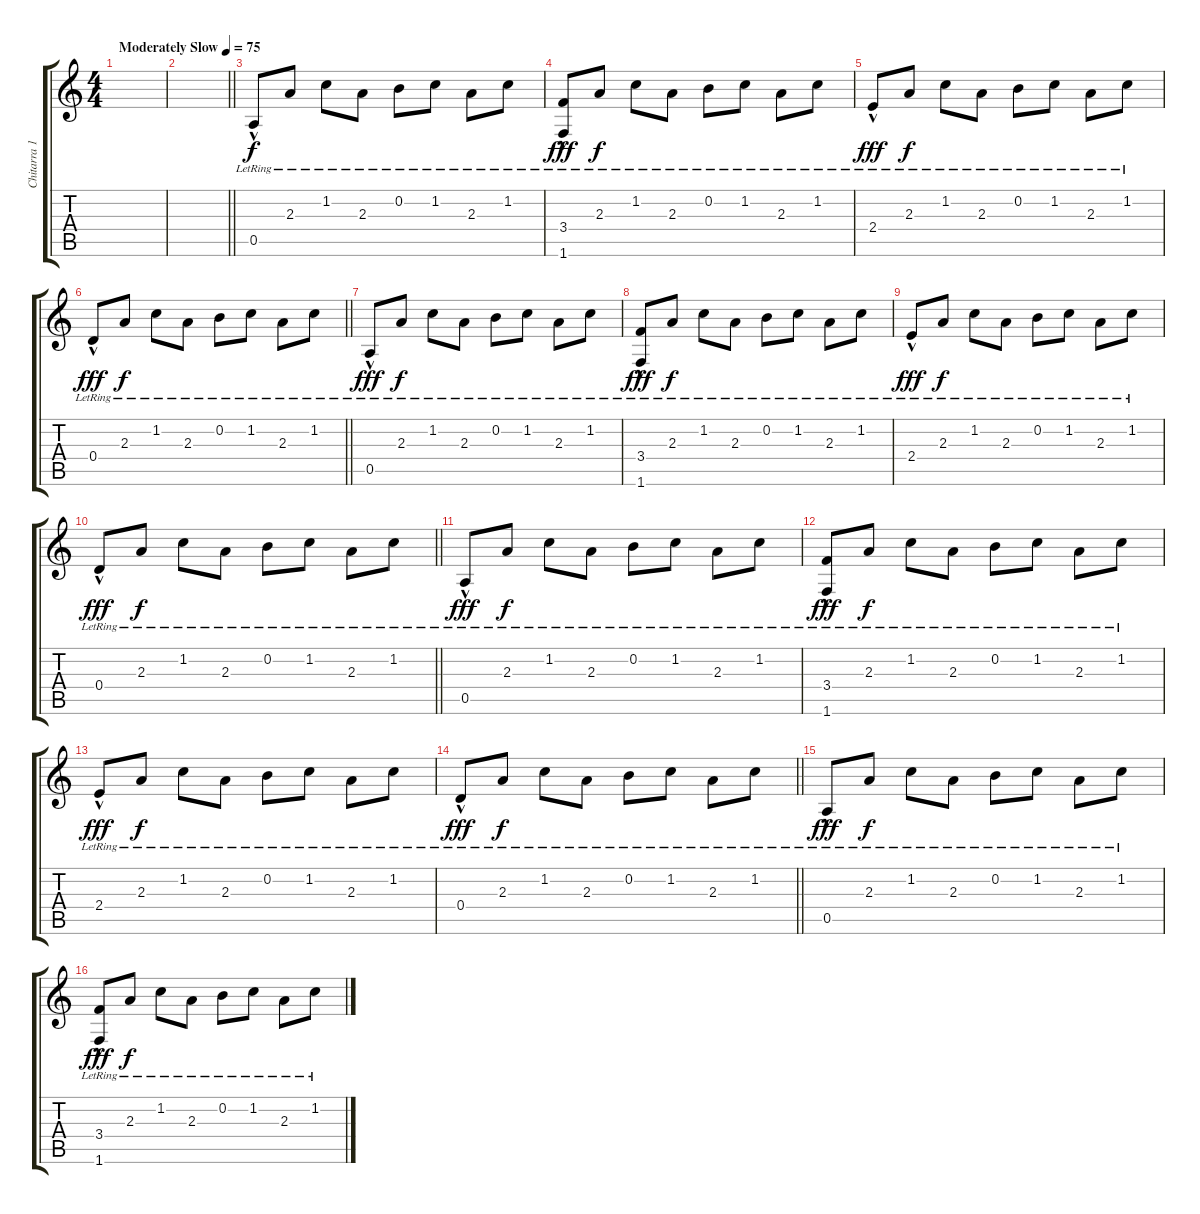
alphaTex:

\track ("Chitarra 1" "Chitarra 1") {instrument electricguitarclean}
\staff {score tabs}
\tuning (E4 B3 G3 D3 A2 E2) {hide}
\ts (4 4)
\tempo (75 "Moderately Slow")
\clef g2
\ks c
|
\barLineRight lightlight
|
0.5{hac lr}.8 2.3{lr}.8{dy f} 1.2{lr}.8 2.3{lr}.8 0.2{lr}.8 1.2{lr}.8 2.3{lr}.8 1.2{lr}.8 |
(3.4{lr} 1.6{hac lr}).8{dy fff} 2.3{lr}.8{dy f} 1.2{lr}.8 2.3{lr}.8 0.2{lr}.8 1.2{lr}.8 2.3{lr}.8 1.2{lr}.8 |
2.4{hac lr}.8{dy fff} 2.3{lr}.8{dy f} 1.2{lr}.8 2.3{lr}.8 0.2{lr}.8 1.2{lr}.8 2.3{lr}.8 1.2{lr}.8 |
\barLineRight lightlight
0.4{hac lr}.8{dy fff} 2.3{lr}.8{dy f} 1.2{lr}.8 2.3{lr}.8 0.2{lr}.8 1.2{lr}.8 2.3{lr}.8 1.2{lr}.8 |
0.5{hac lr}.8{dy fff} 2.3{lr}.8{dy f} 1.2{lr}.8 2.3{lr}.8 0.2{lr}.8 1.2{lr}.8 2.3{lr}.8 1.2{lr}.8 |
(3.4{lr} 1.6{hac lr}).8{dy fff} 2.3{lr}.8{dy f} 1.2{lr}.8 2.3{lr}.8 0.2{lr}.8 1.2{lr}.8 2.3{lr}.8 1.2{lr}.8 |
2.4{hac lr}.8{dy fff} 2.3{lr}.8{dy f} 1.2{lr}.8 2.3{lr}.8 0.2{lr}.8 1.2{lr}.8 2.3{lr}.8 1.2{lr}.8 |
\barLineRight lightlight
0.4{hac lr}.8{dy fff} 2.3{lr}.8{dy f} 1.2{lr}.8 2.3{lr}.8 0.2{lr}.8 1.2{lr}.8 2.3{lr}.8 1.2{lr}.8 |
0.5{hac lr}.8{dy fff} 2.3{lr}.8{dy f} 1.2{lr}.8 2.3{lr}.8 0.2{lr}.8 1.2{lr}.8 2.3{lr}.8 1.2{lr}.8 |
(3.4{lr} 1.6{hac lr}).8{dy fff} 2.3{lr}.8{dy f} 1.2{lr}.8 2.3{lr}.8 0.2{lr}.8 1.2{lr}.8 2.3{lr}.8 1.2{lr}.8 |
2.4{hac lr}.8{dy fff} 2.3{lr}.8{dy f} 1.2{lr}.8 2.3{lr}.8 0.2{lr}.8 1.2{lr}.8 2.3{lr}.8 1.2{lr}.8 |
\barLineRight lightlight
0.4{hac lr}.8{dy fff} 2.3{lr}.8{dy f} 1.2{lr}.8 2.3{lr}.8 0.2{lr}.8 1.2{lr}.8 2.3{lr}.8 1.2{lr}.8 |
0.5{hac lr}.8{dy fff} 2.3{lr}.8{dy f} 1.2{lr}.8 2.3{lr}.8 0.2{lr}.8 1.2{lr}.8 2.3{lr}.8 1.2{lr}.8 |
(3.4{lr} 1.6{hac lr}).8{dy fff} 2.3{lr}.8{dy f} 1.2{lr}.8 2.3{lr}.8 0.2{lr}.8 1.2{lr}.8 2.3{lr}.8 1.2{lr}.8
